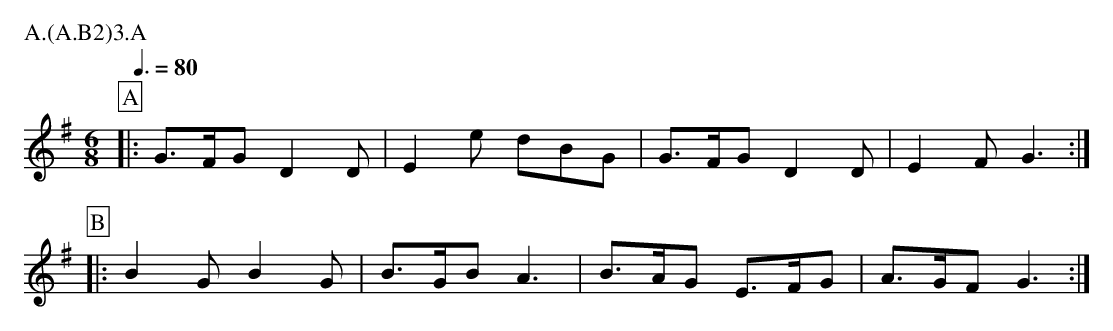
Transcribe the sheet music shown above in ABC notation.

X:1
T:Room For the Cuckolds Bucknell
M:6/8
L:1/8
Q: 3/8=80
P:A.(A.B2)3.A
K:Gmaj
P:A
|:G>FG D2D|E2 e dBG|G>FG D2D|E2F G3:|
P:B
|:B2G B2G|B>GB A3 |B>AG E>FG|A>GF G3:|
W:
